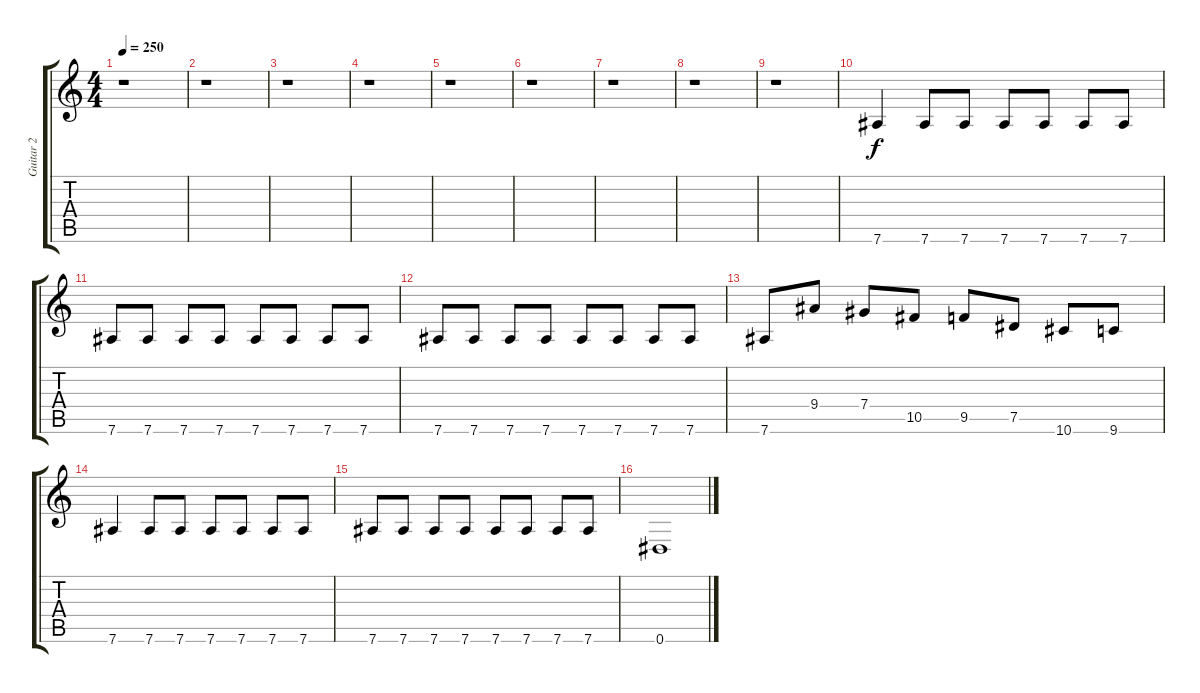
\track ("Guitar 2" "Guitar 2") {instrument overdrivenguitar}
\staff {score tabs}
\tuning (Eb4 Bb3 Gb3 Db3 Ab2 Eb2) {hide}
\ts (4 4)
\tempo 250
\clef g2
\ks c
r.1{dy f} |
r.1 |
r.1 |
r.1 |
r.1 |
r.1 |
r.1 |
r.1 |
r.1 |
7.6.4 7.6.8 7.6.8 7.6.8 7.6.8 7.6.8 7.6.8 |
7.6.8 7.6.8 7.6.8 7.6.8 7.6.8 7.6.8 7.6.8 7.6.8 |
7.6.8 7.6.8 7.6.8 7.6.8 7.6.8 7.6.8 7.6.8 7.6.8 |
7.6.8 9.4.8 7.4.8 10.5.8 9.5.8 7.5.8 10.6.8 9.6.8 |
7.6.4 7.6.8 7.6.8 7.6.8 7.6.8 7.6.8 7.6.8 |
7.6.8 7.6.8 7.6.8 7.6.8 7.6.8 7.6.8 7.6.8 7.6.8 |
0.6.1
